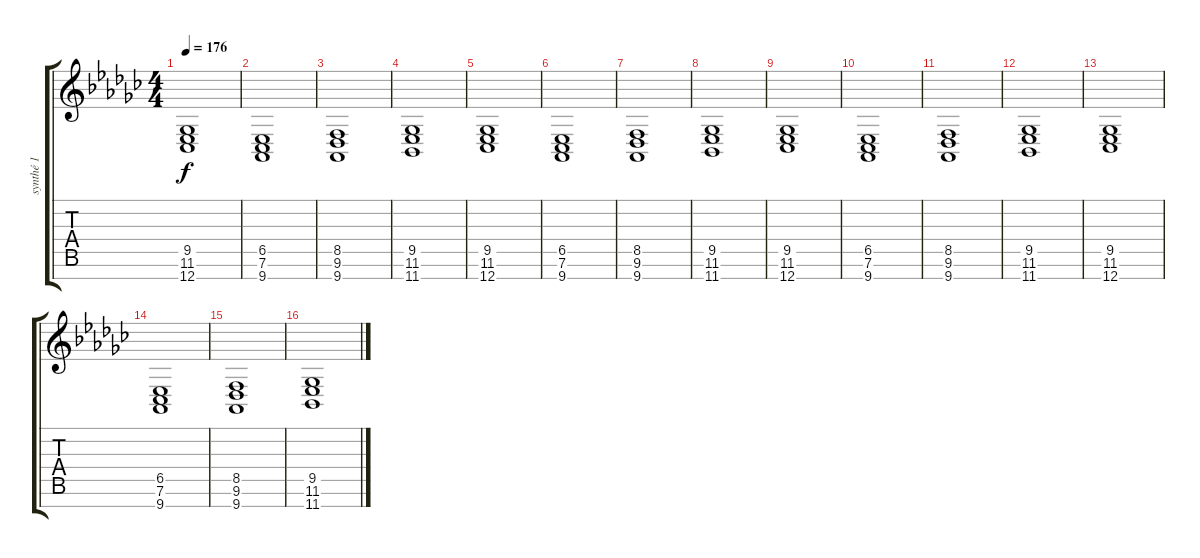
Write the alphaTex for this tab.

\track ("synthé 1" "synthé 1") {instrument lead1square}
\staff {score tabs}
\tuning (E4 B3 G3 D3 A2 E2 B1) {hide}
\ts (4 4)
\tempo 176
\clef g2
\ks gb
(9.5 11.6 12.7).1{dy f} |
(6.5 7.6 9.7).1 |
(8.5 9.6 9.7).1 |
(9.5 11.6 11.7).1 |
(9.5 11.6 12.7).1 |
(6.5 7.6 9.7).1 |
(8.5 9.6 9.7).1 |
(9.5 11.6 11.7).1 |
(9.5 11.6 12.7).1 |
(6.5 7.6 9.7).1 |
(8.5 9.6 9.7).1 |
(9.5 11.6 11.7).1 |
(9.5 11.6 12.7).1 |
(6.5 7.6 9.7).1 |
(8.5 9.6 9.7).1 |
(9.5 11.6 11.7).1
